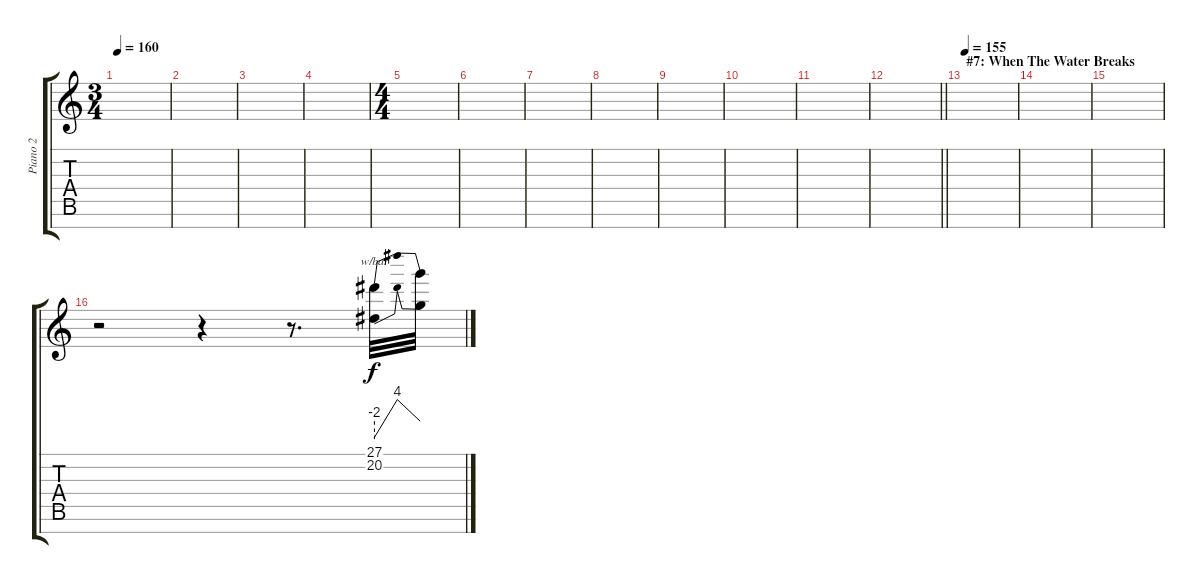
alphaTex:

\track ("Piano 2" "Piano 2") {instrument electricgrandpiano}
\staff {score tabs}
\tuning (E4 B3 G3 D3 A2 E2 B1) {hide}
\ts (3 4)
\tempo 160
\clef g2
\ks c
|
|
|
|
\ts (4 4)
|
|
|
|
|
|
|
\barLineRight lightlight
|
\section ("" "#7: When The Water Breaks")
\tempo 155
|
|
|
r.2{volume 16 instrument lead4chiff} r.4 r.8{d} (27.1 20.2).32{tbe (dip default 0 -8 25 16 60 0) volume 4} (27.1{t} 20.2{t}).32
